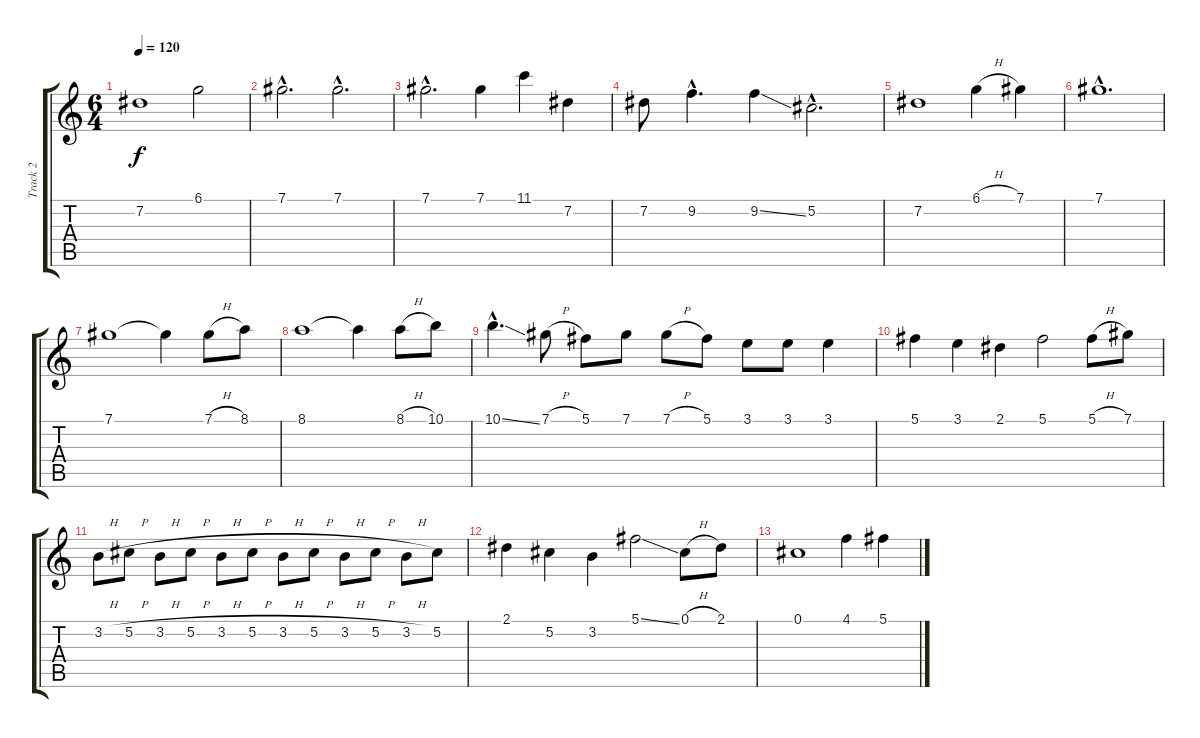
\track ("Track 2" "Track 2") {instrument electricguitarjazz}
\staff {score tabs}
\tuning (Db4 Ab3 E3 B2 Gb2 Db2) {hide}
\ts (6 4)
\tempo 120
\clef g2
\ks c
7.2.1{dy f volume 5} 6.1.2 |
7.1{hac}.2{d} 7.1{hac}.2{d} |
7.1{hac}.2{d} 7.1.4 11.1.4{volume 3} 7.2.4 |
7.2.8 9.2{hac}.4{d} 9.2{ss}.4 5.2{hac}.2{d} |
7.2.1 6.1{h}.4 7.1.4 |
7.1{hac}.1{d} |
7.1.1{volume 2} 7.1{t}.4 7.1{h}.8 8.1.8 |
8.1.1 8.1{t}.4 8.1{h}.8 10.1.8 |
10.1{ss hac}.4{d} 7.1{h}.8 5.1.8 7.1.8 7.1{h}.8 5.1.8 3.1.8{volume 0} 3.1.8 3.1.4 |
5.1.4 3.1.4 2.1.4 5.1.2 5.1{h}.8 7.1.8 |
3.2{h}.8 5.2{h}.8 3.2{h}.8 5.2{h}.8 3.2{h}.8 5.2{h}.8 3.2{h}.8 5.2{h}.8 3.2{h}.8 5.2{h}.8 3.2{h}.8 5.2.8 |
2.1.4 5.2.4 3.2.4 5.1{ss}.2 0.1{h}.8 2.1.8 |
0.1.1 4.1.4 5.1.4
